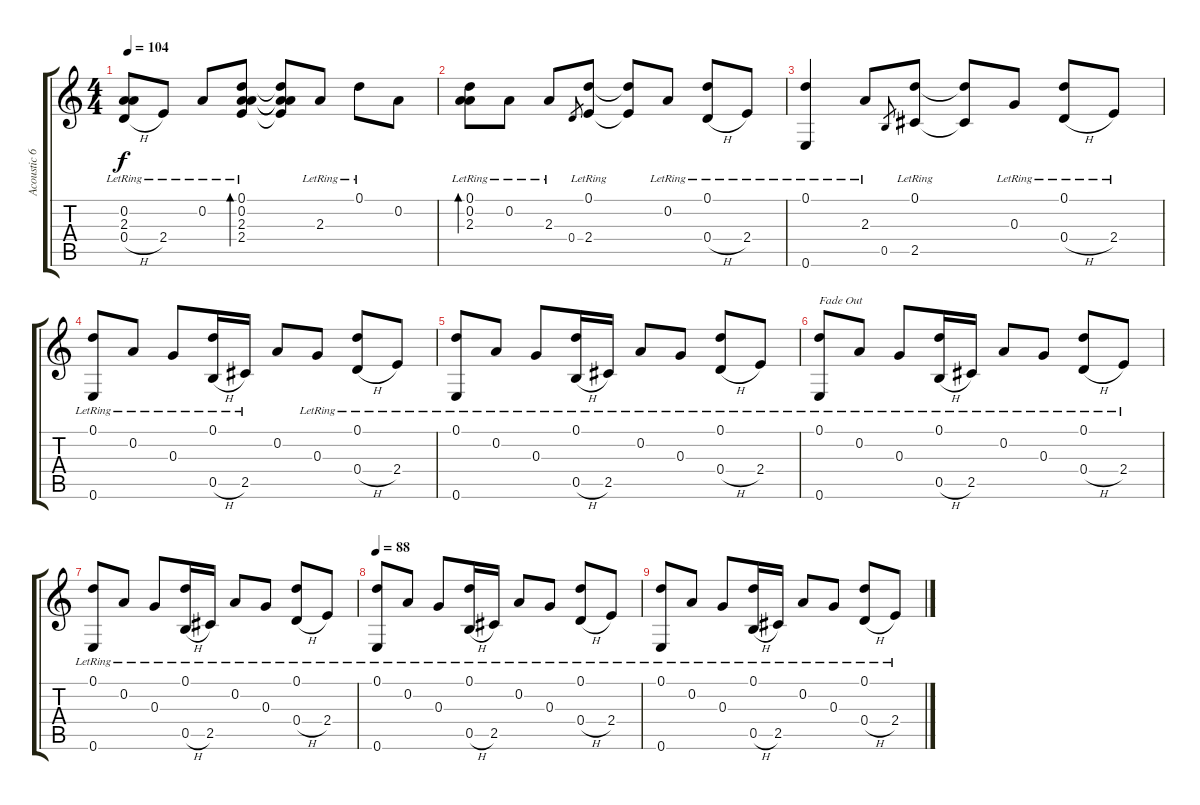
\track ("Acoustic 6 string" "Acoustic 6") {instrument acousticguitarsteel}
\staff {score tabs}
\tuning (D4 A3 G3 D3 B2 E2) {hide}
\ts (4 4)
\tempo 104
\clef g2
\ks c
(0.2{lr} 2.3{lr} 0.4{h}).8{dy f} 2.4{lr}.8 0.2{lr}.8 (0.1{lr} 0.2 2.3{lr} 2.4{lr}).8{bd 60} (0.1{t} 0.2{t} 2.3{t} 2.4{t}).8 2.3{lr}.8 0.1{lr}.8 0.2.8 |
(0.1 0.2{lr} 2.3{lr}).8{bd 60} 0.2{lr}.8 2.3{lr}.8 0.4.8{gr} (0.1{lr} 2.4{lr}).8 (0.1{t} 2.4{t}).8 0.2{lr}.8 (0.1{lr} 0.4{h}).8 2.4{lr}.8 |
(0.1{lr} 0.6{lr}).4 2.3{lr}.8 0.5.8{gr} (0.1{lr} 2.5{lr}).8 (0.1{t} 2.5{t}).8 0.3{lr}.8 (0.1{lr} 0.4{h}).8 2.4{lr}.8 |
(0.1{lr} 0.6{lr}).8 0.2{lr}.8 0.3{lr}.8 (0.1{lr} 0.5{h}).16 2.5{lr}.16 0.2.8 0.3{lr}.8 (0.1{lr} 0.4{h}).8 2.4{lr}.8 |
(0.1{lr} 0.6{lr}).8 0.2{lr}.8 0.3{lr}.8 (0.1{lr} 0.5{h}).16 2.5{lr}.16 0.2{lr}.8 0.3{lr}.8 (0.1{lr} 0.4{h}).8 2.4{lr}.8 |
(0.1{lr} 0.6{lr}).8{txt "Fade Out" volume 10 balance 5} 0.2{lr}.8 0.3{lr}.8 (0.1{lr} 0.5{h}).16 2.5{lr}.16 0.2{lr}.8 0.3{lr}.8 (0.1{lr} 0.4{h}).8 2.4{lr}.8 |
(0.1{lr} 0.6{lr}).8 0.2{lr}.8 0.3{lr}.8 (0.1{lr} 0.5{h}).16 2.5{lr}.16 0.2{lr}.8 0.3{lr}.8 (0.1{lr} 0.4{h}).8 2.4{lr}.8 |
\tempo 88
(0.1{lr} 0.6{lr}).8{volume 0 balance 16} 0.2{lr}.8 0.3{lr}.8 (0.1{lr} 0.5{h}).16 2.5{lr}.16 0.2{lr}.8 0.3{lr}.8 (0.1{lr} 0.4{h}).8 2.4{lr}.8 |
(0.1{lr} 0.6{lr}).8 0.2{lr}.8 0.3{lr}.8 (0.1{lr} 0.5{h}).16 2.5{lr}.16 0.2{lr}.8 0.3{lr}.8 (0.1{lr} 0.4{h}).8 2.4{lr}.8
